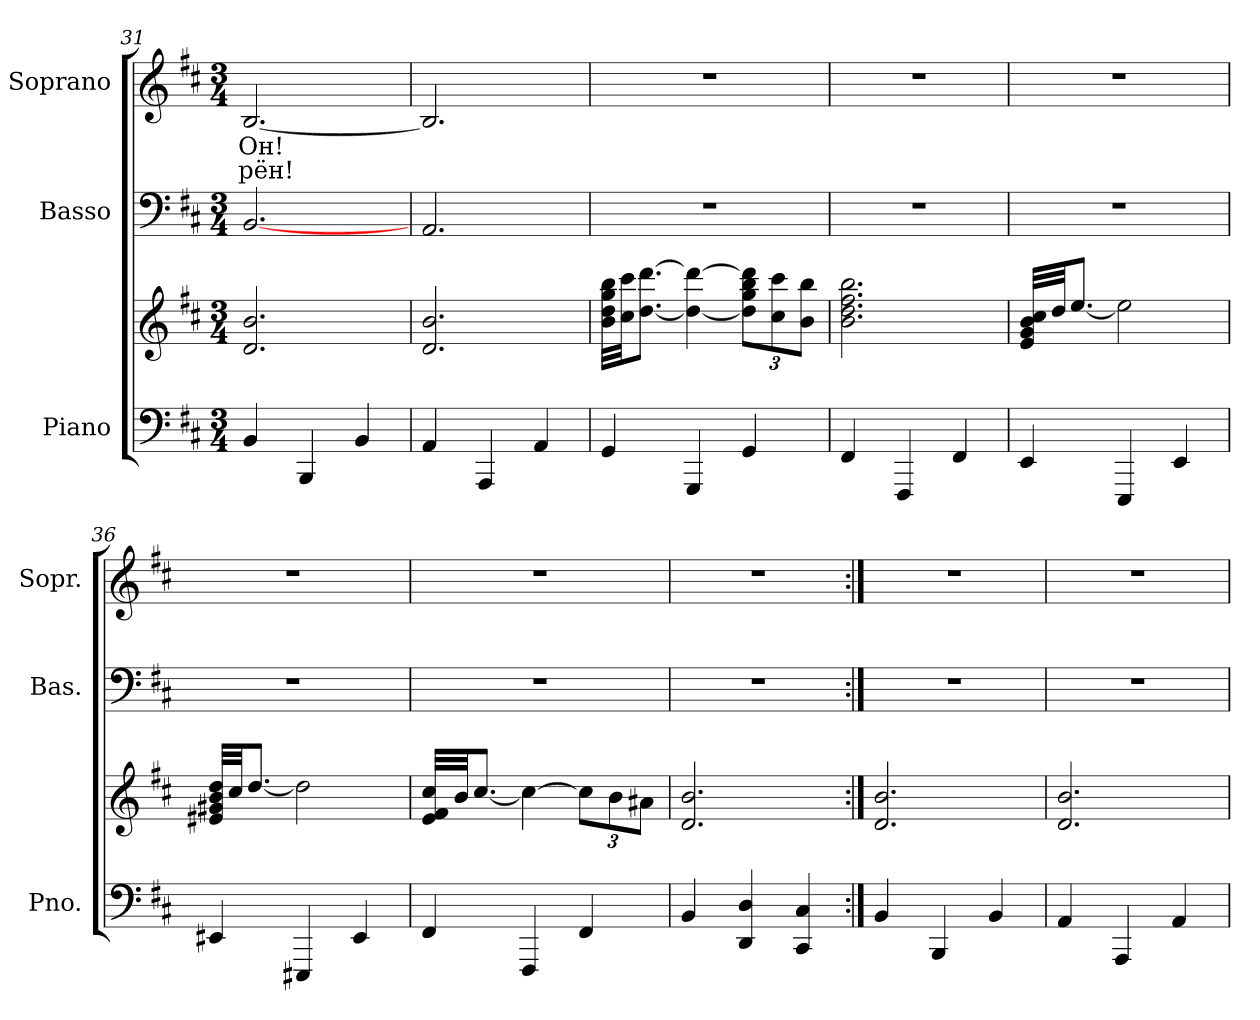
**kern	**kern	**kern	**kern	**text	**text
*part3	*part3	*part2	*part1	*part1	*part1
*staff4	*staff3	*staff2	*staff1	*staff1	*staff1
*I"Piano	*	*I"Basso	*I"Soprano	*	*
*I'Pno.	*	*I'Bas.	*I'Sopr.	*	*
*clefF4	*clefG2	*clefF4	*clefG2	*	*
*k[f#c#]	*k[f#c#]	*k[f#c#]	*k[f#c#]	*	*
*b:	*b:	*b:	*b:	*	*
*M3/4	*M3/4	*M3/4	*M3/4	*	*
=31	=31	=31	=31	=31	=31
!	!	!	!	!LO:LY:b	!LO:LY:b
4BB/	2.d/ 2.b/	[2.BB/	[2.B/	Он!	-рён!
4BBB/	.	.	.	.	.
4BB/	.	.	.	.	.
=32	=32	=32	=32	=32	=32
4AA/	2.d/ 2.b/	2.AA/	2.B/]	.	.
4AAA/	.	.	.	.	.
4AA/	.	.	.	.	.
!!LO:PB:g=z
=33	=33	=33	=33	=33	=33
4GG/	32b\ 32dd\ 32gg\ 32bb\LLL	2.r	2.r	.	.
.	32cc#\ 32ccc#\JJ	.	.	.	.
.	[8.dd\ [8.ddd\J	.	.	.	.
4GGG/	4dd\_ 4ddd\_	.	.	.	.
4GG/	12dd\] 12gg\ 12bb\ 12ddd\]L	.	.	.	.
.	12cc#\ 12ccc#\	.	.	.	.
.	12b\ 12bb\J	.	.	.	.
=34	=34	=34	=34	=34	=34
4FF#/	2.b\ 2.dd\ 2.ff#\ 2.bb\	2.r	2.r	.	.
4FFF#/	.	.	.	.	.
4FF#/	.	.	.	.	.
=35	=35	=35	=35	=35	=35
4EE/	32e/ 32g/ 32b/ 32cc#/LLL	2.r	2.r	.	.
.	32dd/JJ	.	.	.	.
.	[8.ee/J	.	.	.	.
4EEE/	2ee\]	.	.	.	.
4EE/	.	.	.	.	.
=36	=36	=36	=36	=36	=36
4EE#X/	32e#X/ 32g#X/ 32b/ 32dd/LLL	2.r	2.r	.	.
.	32cc#/JJ	.	.	.	.
.	[8.dd/J	.	.	.	.
4EEE#X/	2dd\]	.	.	.	.
4EE#/	.	.	.	.	.
!!LO:LB:g=z
=37	=37	=37	=37	=37	=37
4FF#/	32e/ 32f#/ 32cc#/LLL	2.r	2.r	.	.
.	32b/JJ	.	.	.	.
.	[8.cc#/J	.	.	.	.
4FFF#/	4cc#\_	.	.	.	.
4FF#/	12cc#\L]	.	.	.	.
.	12b\	.	.	.	.
.	12a#X\J	.	.	.	.
=38	=38	=38	=38	=38	=38
4BB/	2.d/ 2.b/	2.r	2.r	.	.
4DD/ 4D/	.	.	.	.	.
4CC#/ 4C#/	.	.	.	.	.
=39:|!	=39:|!	=39:|!	=39:|!	=39:|!	=39:|!
4BB/	2.d/ 2.b/	2.r	2.r	.	.
4BBB/	.	.	.	.	.
4BB/	.	.	.	.	.
=40	=40	=40	=40	=40	=40
4AA/	2.d/ 2.b/	2.r	2.r	.	.
4AAA/	.	.	.	.	.
4AA/	.	.	.	.	.
=	=	=	=	=	=
*-	*-	*-	*-	*-	*-
